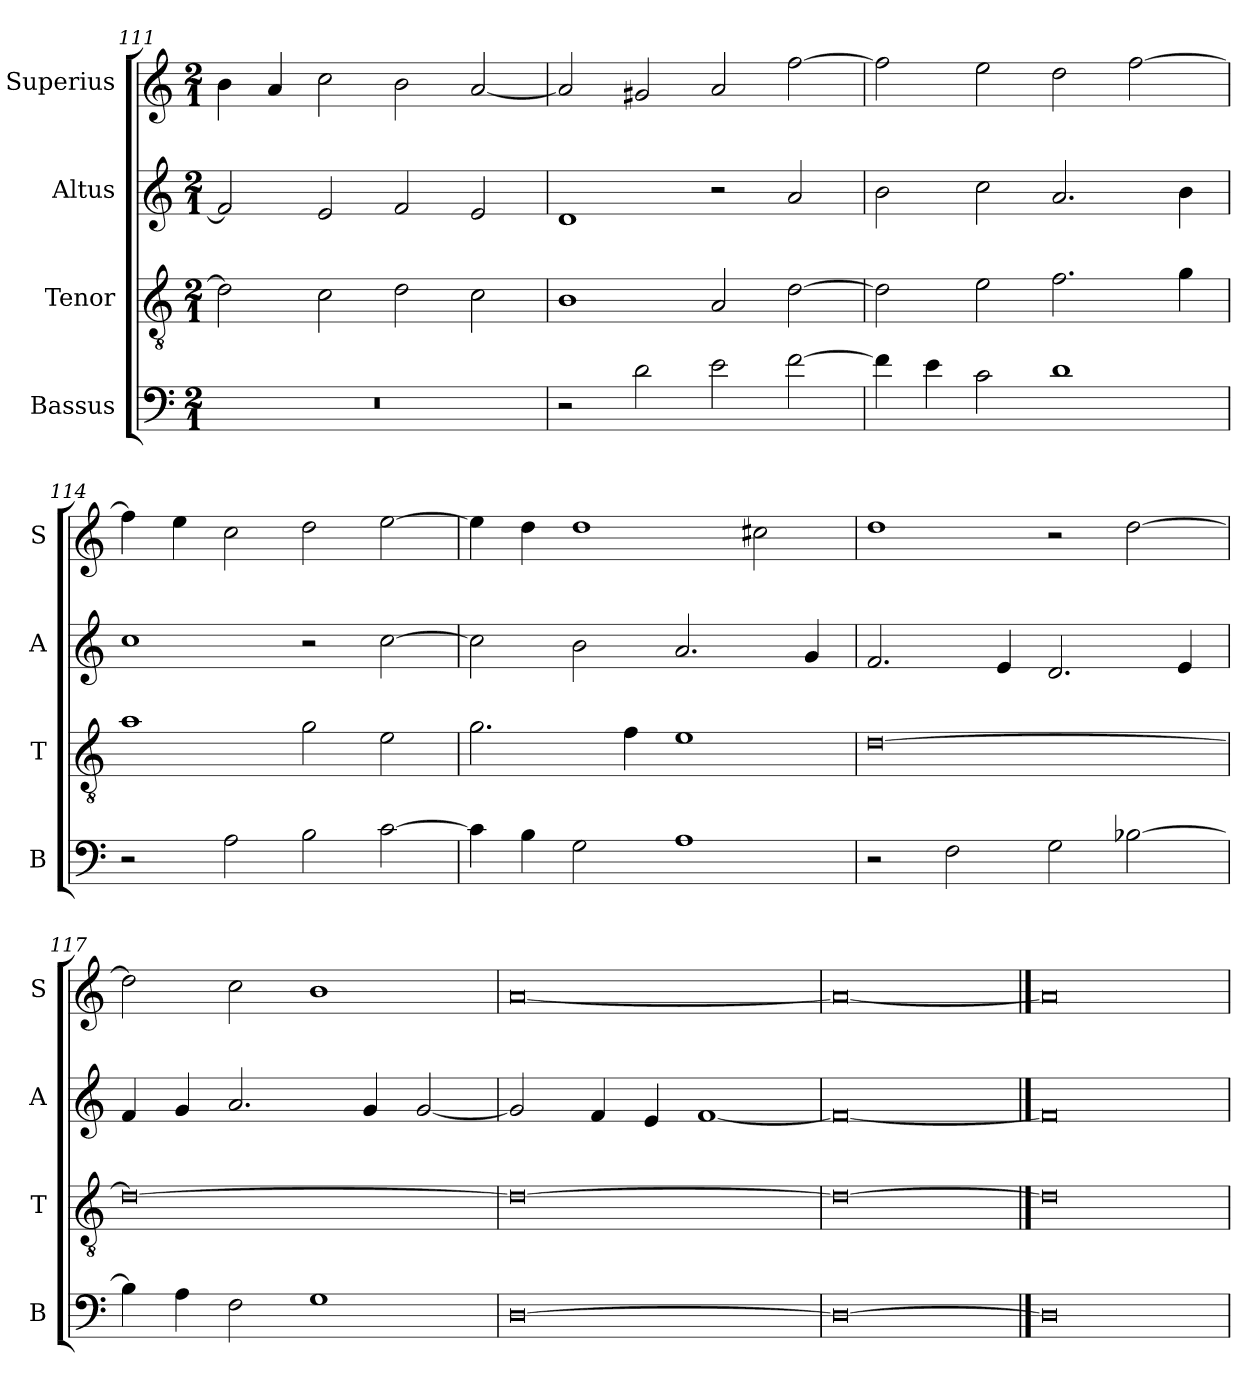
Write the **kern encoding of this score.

**kern	**kern	**kern	**kern
*part4	*part3	*part2	*part1
*staff4	*staff3	*staff2	*staff1
*I"Bassus	*I"Tenor	*I"Altus	*I"Superius
*I'B	*I'T	*I'A	*I'S
*clefF4	*clefGv2	*clefG2	*clefG2
*k[]	*k[]	*k[]	*k[]
*C:	*C:	*C:	*C:
*M2/1	*M2/1	*M2/1	*M2/1
=111	=111	=111	=111
0r	2d]	2f]	4b
.	.	.	4a
.	2c	2e	2cc
.	2d	2f	2b
.	2c	2e	[2a
=112	=112	=112	=112
2r	1B	1d	2a]
2d	.	.	2g#X
2e	2A	2r	2a
[2f	[2d	2a	[2ff
=113	=113	=113	=113
4f]	2d]	2b	2ff]
4e	.	.	.
2c	2e	2cc	2ee
1d	2.f	2.a	2dd
.	.	.	[2ff
.	4g	4b	.
=114	=114	=114	=114
2r	1a	1cc	4ff]
.	.	.	4ee
2A	.	.	2cc
2B	2g	2r	2dd
[2c	2e	[2cc	[2ee
=115	=115	=115	=115
4c]	2.g	2cc]	4ee]
4B	.	.	4dd
2G	.	2b	1dd
.	4f	.	.
1A	1e	2.a	.
.	.	.	2cc#X
.	.	4g	.
=116	=116	=116	=116
2r	[0d	2.f	1dd
2F	.	.	.
.	.	4e	.
2G	.	2.d	2r
[2B-X	.	.	[2dd
.	.	4e	.
=117	=117	=117	=117
4B-]	0d_	4f	2dd]
4A	.	4g	.
2F	.	2.a	2cc
1G	.	.	1b
.	.	4g	.
.	.	[2g	.
=118	=118	=118	=118
[0D	0d_	2g]	[0a
.	.	4f	.
.	.	4e	.
.	.	[1f	.
=119	=119	=119	=119
0D_	0d_	0f_	0a_
==120	==120	==120	==120
0D]	0d]	0f]	0a]
=	=	=	=
*-	*-	*-	*-
